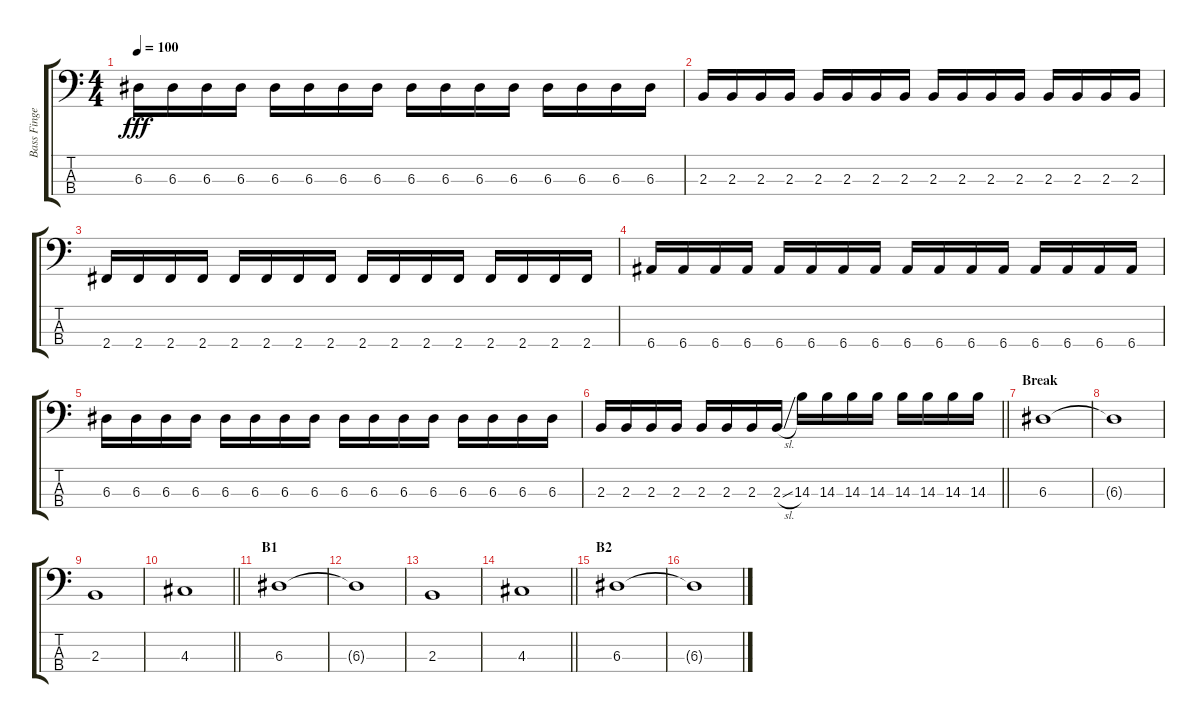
\track ("Bass Finger" "Bass Finge") {instrument electricbassfinger}
\staff {score tabs}
\tuning (G2 D2 A1 E1) {hide}
\ts (4 4)
\tempo 100
\clef f4
\ks c
6.3.16{dy fff} 6.3.16 6.3.16 6.3.16 6.3.16 6.3.16 6.3.16 6.3.16 6.3.16 6.3.16 6.3.16 6.3.16 6.3.16 6.3.16 6.3.16 6.3.16 |
2.3.16 2.3.16 2.3.16 2.3.16 2.3.16 2.3.16 2.3.16 2.3.16 2.3.16 2.3.16 2.3.16 2.3.16 2.3.16 2.3.16 2.3.16 2.3.16 |
2.4.16 2.4.16 2.4.16 2.4.16 2.4.16 2.4.16 2.4.16 2.4.16 2.4.16 2.4.16 2.4.16 2.4.16 2.4.16 2.4.16 2.4.16 2.4.16 |
6.4.16 6.4.16 6.4.16 6.4.16 6.4.16 6.4.16 6.4.16 6.4.16 6.4.16 6.4.16 6.4.16 6.4.16 6.4.16 6.4.16 6.4.16 6.4.16 |
6.3.16 6.3.16 6.3.16 6.3.16 6.3.16 6.3.16 6.3.16 6.3.16 6.3.16 6.3.16 6.3.16 6.3.16 6.3.16 6.3.16 6.3.16 6.3.16 |
\barLineRight lightlight
2.3.16 2.3.16 2.3.16 2.3.16 2.3.16 2.3.16 2.3.16 2.3{sl}.16 14.3.16 14.3.16 14.3.16 14.3.16 14.3.16 14.3.16 14.3.16 14.3.16 |
\section ("" "Break")
6.3.1 |
6.3{t}.1 |
2.3.1 |
\barLineRight lightlight
4.3.1 |
\section ("" " B1")
6.3.1 |
6.3{t}.1 |
2.3.1 |
\barLineRight lightlight
4.3.1 |
\section ("" "B2")
6.3.1 |
6.3{t}.1
